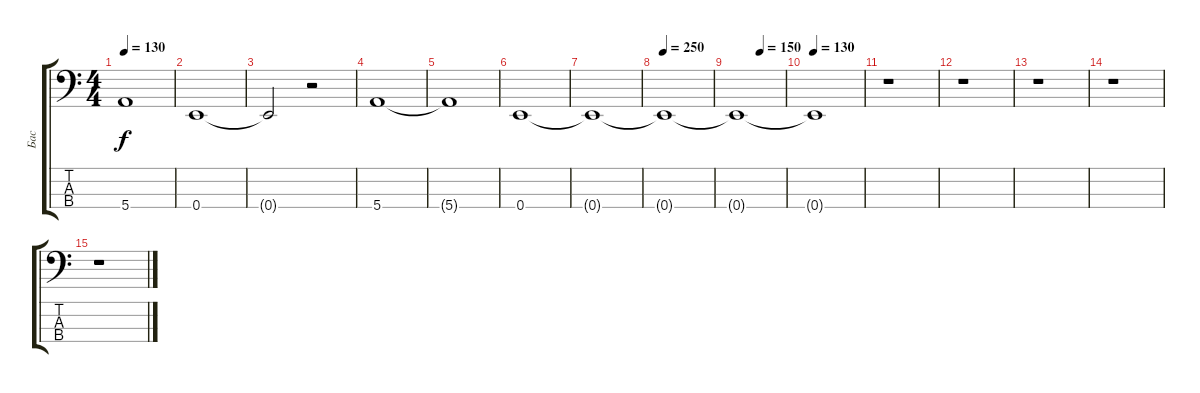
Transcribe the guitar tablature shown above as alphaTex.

\track ("Бас" "Бас") {instrument electricbassfinger}
\staff {score tabs}
\tuning (G2 D2 A1 E1) {hide}
\ts (4 4)
\tempo 130
\clef f4
\ks c
5.4{t}.1{dy f} |
0.4.1 |
0.4{t}.2 r.2 |
5.4.1 |
5.4{t}.1 |
0.4.1 |
0.4{t}.1 |
\tempo 250
0.4{t}.1 |
\tempo (150 0.5)
0.4{t}.1 |
\tempo 130
0.4{t}.1 |
r.1 |
r.1 |
r.1 |
r.1 |
r.1
